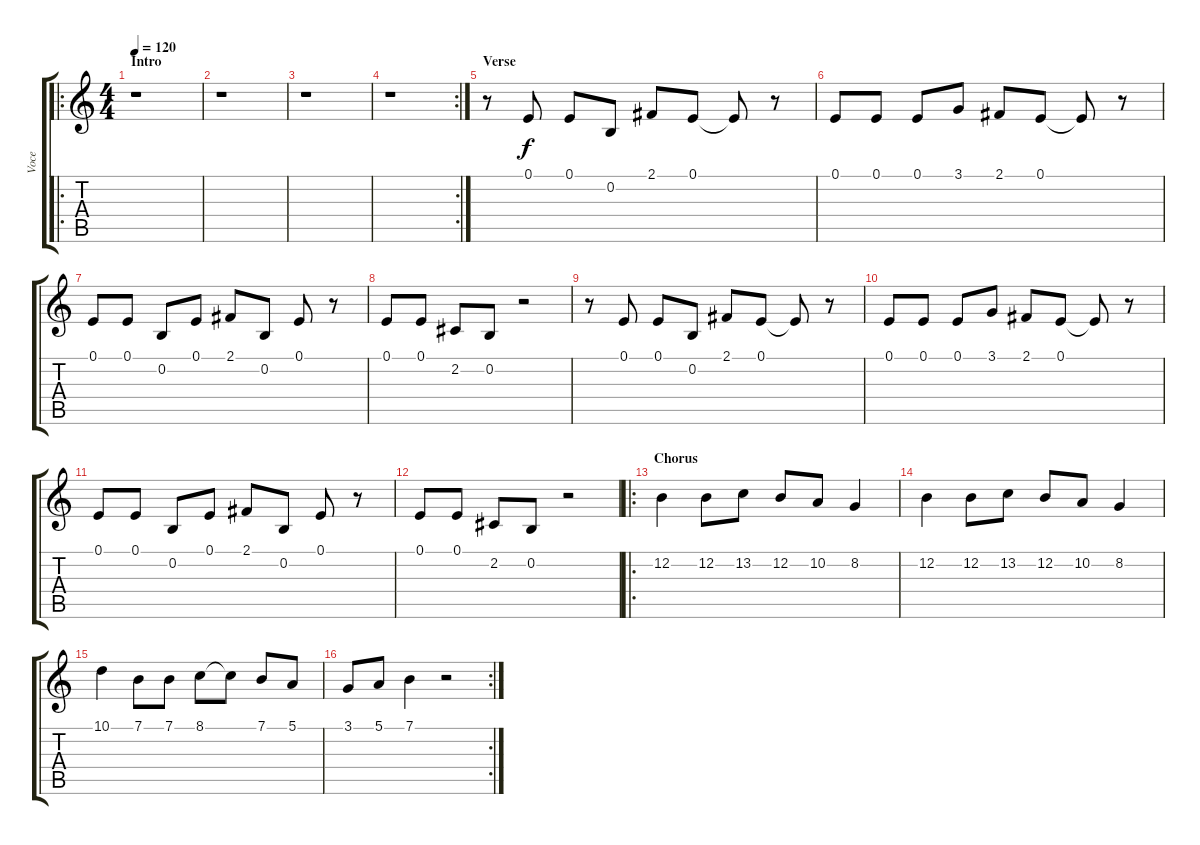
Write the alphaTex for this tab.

\track ("Voce" "Voce") {instrument flute}
\staff {score tabs}
\tuning (E4 B3 G3 D3 A2 E2) {hide}
\ro
\ts (4 4)
\section ("" "Intro")
\tempo 120
\clef g2
\ks c
r.1{dy f instrument flute} |
r.1 |
r.1 |
\rc 2
r.1 |
\section ("" "Verse")
r.8 0.1.8 0.1.8 0.2.8 2.1.8 0.1.8 0.1{t}.8 r.8 |
0.1.8 0.1.8 0.1.8 3.1.8 2.1.8 0.1.8 0.1{t}.8 r.8 |
0.1.8 0.1.8 0.2.8 0.1.8 2.1.8 0.2.8 0.1.8 r.8 |
0.1.8 0.1.8 2.2.8 0.2.8 r.2 |
r.8 0.1.8 0.1.8 0.2.8 2.1.8 0.1.8 0.1{t}.8 r.8 |
0.1.8 0.1.8 0.1.8 3.1.8 2.1.8 0.1.8 0.1{t}.8 r.8 |
0.1.8 0.1.8 0.2.8 0.1.8 2.1.8 0.2.8 0.1.8 r.8 |
0.1.8 0.1.8 2.2.8 0.2.8 r.2 |
\ro
\section ("" "Chorus")
12.2.4 12.2.8 13.2.8 12.2.8 10.2.8 8.2.4 |
12.2.4 12.2.8 13.2.8 12.2.8 10.2.8 8.2.4 |
10.1.4 7.1.8 7.1.8 8.1.8 8.1{t}.8 7.1.8 5.1.8 |
\rc 2
3.1.8 5.1.8 7.1.4 r.2
